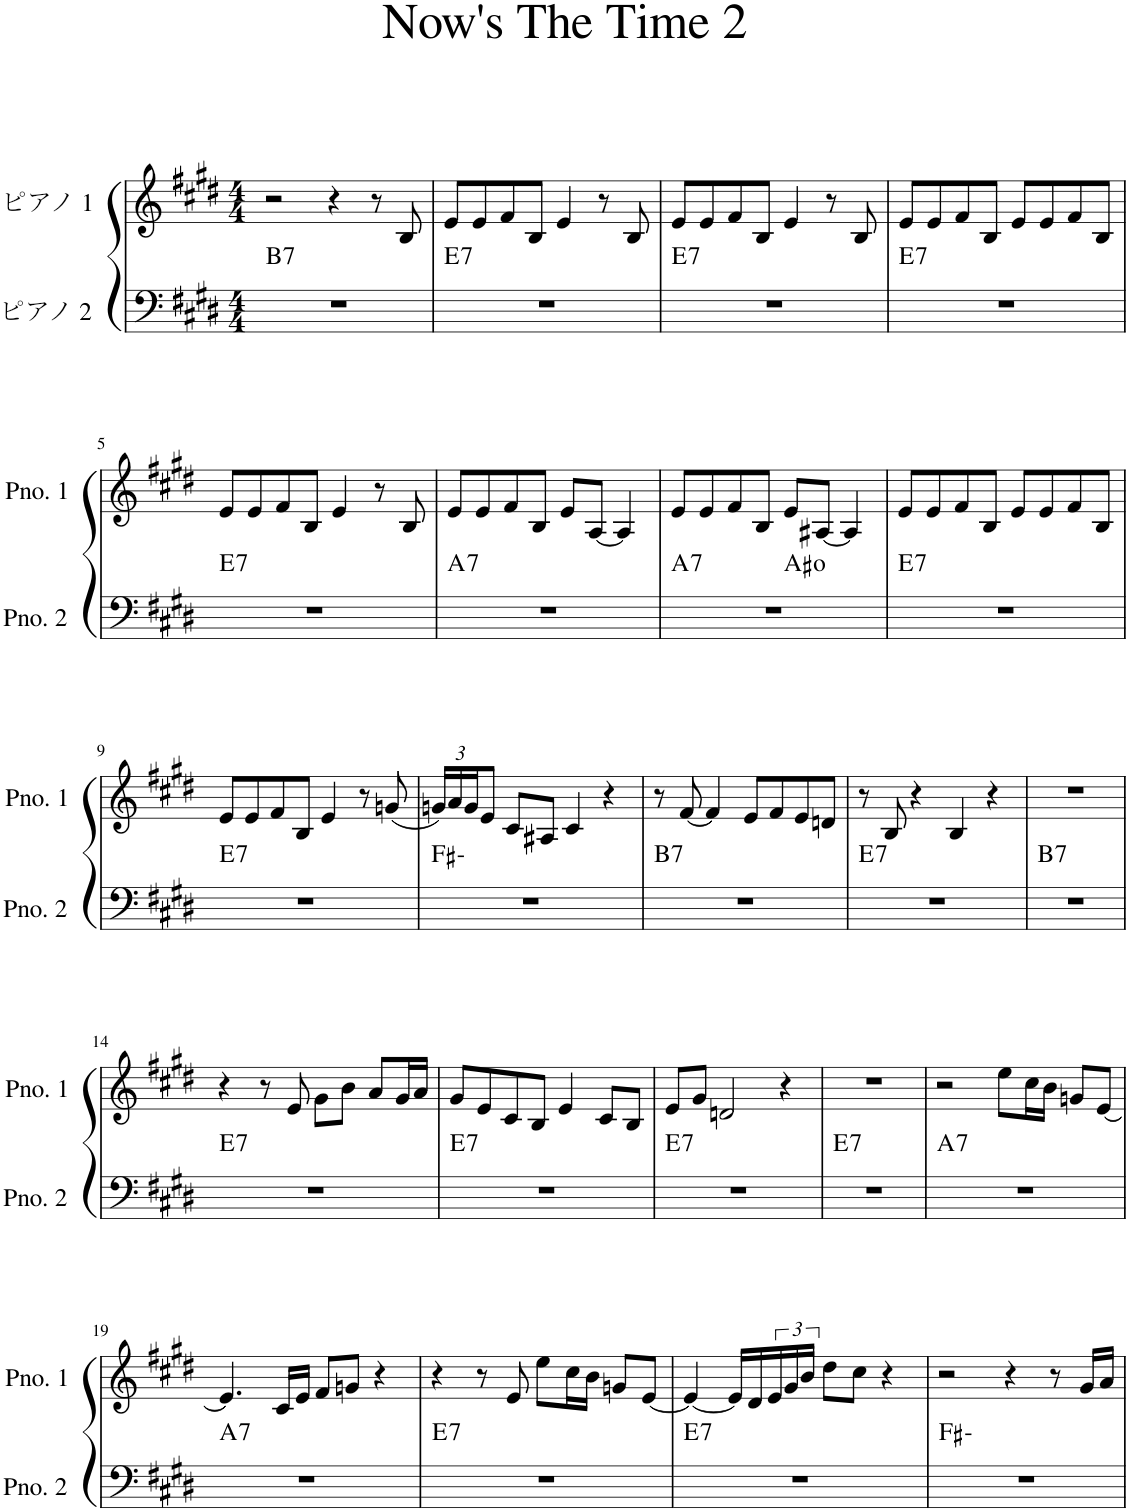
**kern	**harte	**kern
*part2	*part2	*part1
*staff2	*	*staff1
*I"ピアノ 2	*	*I"ピアノ 1
*clefF4	*	*clefG2
*k[f#c#g#d#]	*	*k[f#c#g#d#]
*M4/4	*	*M4/4
=1	=1	=1
!	!LO:H:kt=7	!
1r	B:7	2r
.	.	4r
.	.	8r
.	.	8B/
=2	=2	=2
!	!LO:H:kt=7	!
1r	E:7	8e/L
.	.	8e/
.	.	8f#/
.	.	8B/J
.	.	4e/
.	.	8r
.	.	8B/
=3	=3	=3
!	!LO:H:kt=7	!
1r	E:7	8e/L
.	.	8e/
.	.	8f#/
.	.	8B/J
.	.	4e/
.	.	8r
.	.	8B/
=4	=4	=4
!	!LO:H:kt=7	!
1r	E:7	8e/L
.	.	8e/
.	.	8f#/
.	.	8B/J
.	.	8e/L
.	.	8e/
.	.	8f#/
.	.	8B/J
!!LO:LB:g=z
=5	=5	=5
!	!LO:H:kt=7	!
1r	E:7	8e/L
.	.	8e/
.	.	8f#/
.	.	8B/J
.	.	4e/
.	.	8r
.	.	8B/
=6	=6	=6
!	!LO:H:kt=7	!
1r	A:7	8e/L
.	.	8e/
.	.	8f#/
.	.	8B/J
.	.	8e/L
.	.	[8A/J
.	.	4A/]
=7	=7	=7
!	!LO:H:kt=7	!
*^	*	*
1r	2ryy	A:7	8e/L
.	.	.	8e/
.	.	.	8f#/
.	.	.	8B/J
.	2ryy	A#:dim	8e/L
.	.	.	[8A#X/J
.	.	.	4A#/]
=8	=8	=8	=8
!	!	!LO:H:kt=7	!
*v	*v	*	*
1r	E:7	8e/L
.	.	8e/
.	.	8f#/
.	.	8B/J
.	.	8e/L
.	.	8e/
.	.	8f#/
.	.	8B/J
!!LO:LB:g=z
=9	=9	=9
!	!LO:H:kt=7	!
1r	E:7	8e/L
.	.	8e/
.	.	8f#/
.	.	8B/J
.	.	4e/
.	.	8r
.	.	(8gn/
=10	=10	=10
*	*	*Xbrackettup
1r	F#:min	24gn/LL)
.	.	24a/
.	.	24g/J
.	.	8e/J
.	.	8c#/L
.	.	8A#X/J
.	.	4c#/
.	.	4r
=11	=11	=11
!	!LO:H:kt=7	!
1r	B:7	8r
.	.	[8f#/
.	.	4f#/]
.	.	8e/L
.	.	8f#/
.	.	8e/
.	.	8dn/J
=12	=12	=12
!	!LO:H:kt=7	!
1r	E:7	8r
.	.	8B/
.	.	4r
.	.	4B/
.	.	4r
=13	=13	=13
!	!LO:H:kt=7	!
1r	B:7	1r
!!LO:LB:g=z
=14	=14	=14
!	!LO:H:kt=7	!
1r	E:7	4r
.	.	8r
.	.	8e/
.	.	8g#\L
.	.	8b\J
.	.	8a/L
.	.	16g#/L
.	.	16a/JJ
=15	=15	=15
!	!LO:H:kt=7	!
1r	E:7	8g#/L
.	.	8e/
.	.	8c#/
.	.	8B/J
.	.	4e/
.	.	8c#/L
.	.	8B/J
=16	=16	=16
!	!LO:H:kt=7	!
1r	E:7	8e/L
.	.	8g#/J
.	.	2dn/
.	.	4r
=17	=17	=17
!	!LO:H:kt=7	!
1r	E:7	1r
=18	=18	=18
!	!LO:H:kt=7	!
1r	A:7	2r
.	.	8ee\L
.	.	16cc#\L
.	.	16b\JJ
.	.	8gn/L
.	.	[8e/J
!!LO:LB:g=z
=19	=19	=19
!	!LO:H:kt=7	!
1r	A:7	4.e/]
.	.	16c#/LL
.	.	16e/JJ
.	.	8f#/L
.	.	8gn/J
.	.	4r
=20	=20	=20
!	!LO:H:kt=7	!
1r	E:7	4r
.	.	8r
.	.	8e/
.	.	8ee\L
.	.	16cc#\L
.	.	16b\JJ
.	.	8gn/L
.	.	[8e/J
=21	=21	=21
!	!LO:H:kt=7	!
1r	E:7	4e/_
.	.	16e/LL]
.	.	16d#/
*	*	*brackettup
.	.	24e/
.	.	24g#/
.	.	24b/JJ
.	.	8dd#\L
.	.	8cc#\J
.	.	4r
=22	=22	=22
1r	F#:min	2r
.	.	4r
.	.	8r
.	.	16g#/LL
.	.	16a/JJ
=	=	=
*-	*-	*-
